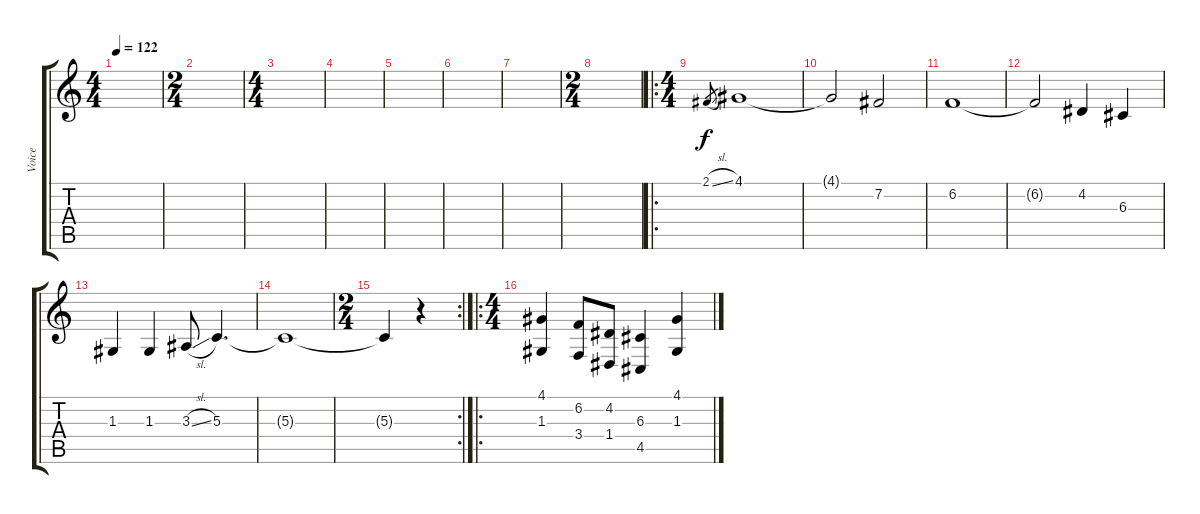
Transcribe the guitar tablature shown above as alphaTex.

\track ("Voice" "Voice") {instrument clarinet}
\staff {score tabs}
\tuning (E4 B3 G3 D3 A2 E2) {hide}
\ts (4 4)
\tempo 122
\clef g2
\ks c
|
\ts (2 4)
|
\ts (4 4)
|
|
|
|
|
\ts (2 4)
|
\ro
\ts (4 4)
2.1{sl}.8{gr} 4.1.1 |
4.1{t}.2 7.2.2 |
6.2.1 |
6.2{t}.2 4.2.4 6.3.4 |
1.3.4 1.3.4 3.3{sl}.8 5.3.4{d} |
5.3{t}.1 |
\rc 2
\ts (2 4)
5.3{t}.4 r.4 |
\ro
\ts (4 4)
(4.1 1.3).4 (6.2 3.4).8 (4.2 1.4).8 (6.3 4.5).4 (4.1 1.3).4
